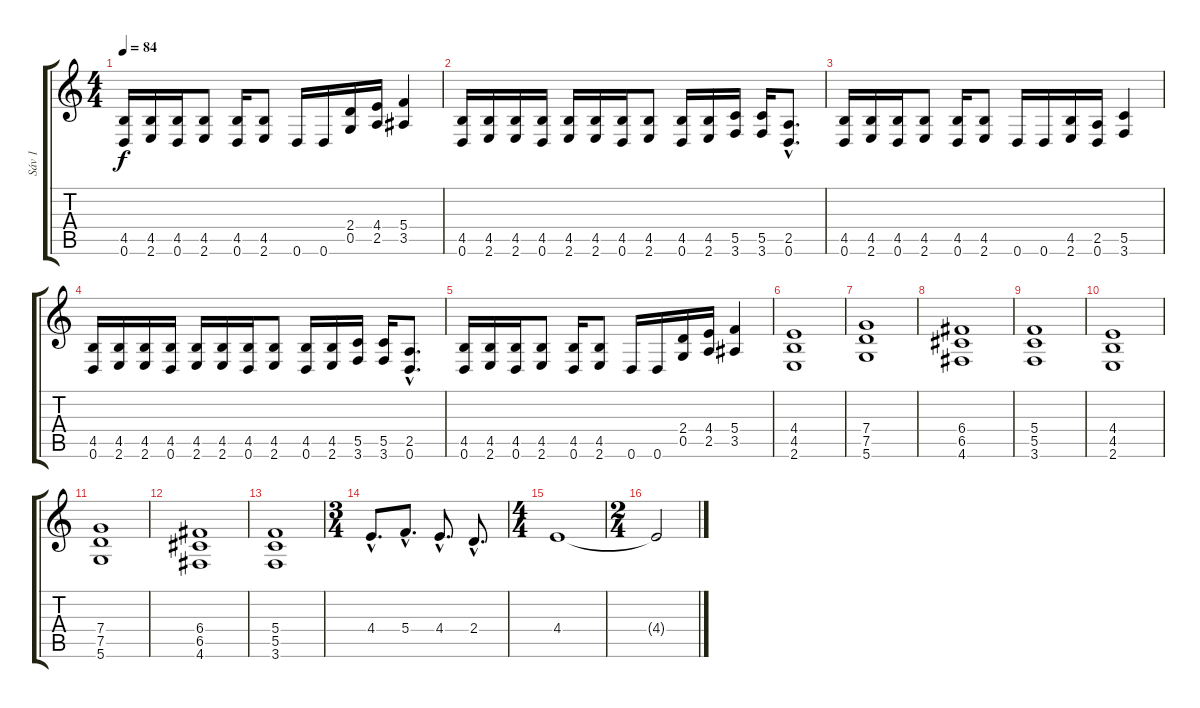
\track ("Sáv 1" "Sáv 1") {instrument distortionguitar}
\staff {score tabs}
\tuning (D4 A3 F3 C3 G2 D2) {hide}
\ts (4 4)
\tempo 84
\clef g2
\ks c
(4.5 0.6).16{dy f} (4.5 2.6).16 (4.5 0.6).16 (4.5 2.6).8 (4.5 0.6).16 (4.5 2.6).8 0.6.16 0.6.16 (2.4 0.5).16 (4.4 2.5).16 (5.4 3.5).4 |
(4.5 0.6).16 (4.5 2.6).16 (4.5 2.6).16 (4.5 0.6).16 (4.5 2.6).16 (4.5 2.6).16 (4.5 0.6).16 (4.5 2.6).8 (4.5 0.6).16 (4.5 2.6).16 (5.5 3.6).16 (5.5 3.6).16 (2.5{hac} 0.6{hac}).8{d} |
(4.5 0.6).16 (4.5 2.6).16 (4.5 0.6).16 (4.5 2.6).8 (4.5 0.6).16 (4.5 2.6).8 0.6.16 0.6.16 (4.5 2.6).16 (2.5 0.6).16 (5.5 3.6).4 |
(4.5 0.6).16 (4.5 2.6).16 (4.5 2.6).16 (4.5 0.6).16 (4.5 2.6).16 (4.5 2.6).16 (4.5 0.6).16 (4.5 2.6).8 (4.5 0.6).16 (4.5 2.6).16 (5.5 3.6).16 (5.5 3.6).16 (2.5{hac} 0.6{hac}).8{d} |
(4.5 0.6).16 (4.5 2.6).16 (4.5 0.6).16 (4.5 2.6).8 (4.5 0.6).16 (4.5 2.6).8 0.6.16 0.6.16 (2.4 0.5).16 (4.4 2.5).16 (5.4 3.5).4 |
(4.4 4.5 2.6).1 |
(7.4 7.5 5.6).1 |
(6.4 6.5 4.6).1 |
(5.4 5.5 3.6).1 |
(4.4 4.5 2.6).1 |
(7.4 7.5 5.6).1 |
(6.4 6.5 4.6).1 |
(5.4 5.5 3.6).1 |
\ts (3 4)
4.4{hac}.8{d} 5.4{hac}.8{d} 4.4{hac}.8{d} 2.4{hac}.8{d} |
\ts (4 4)
4.4.1 |
\ts (2 4)
4.4{t}.2
